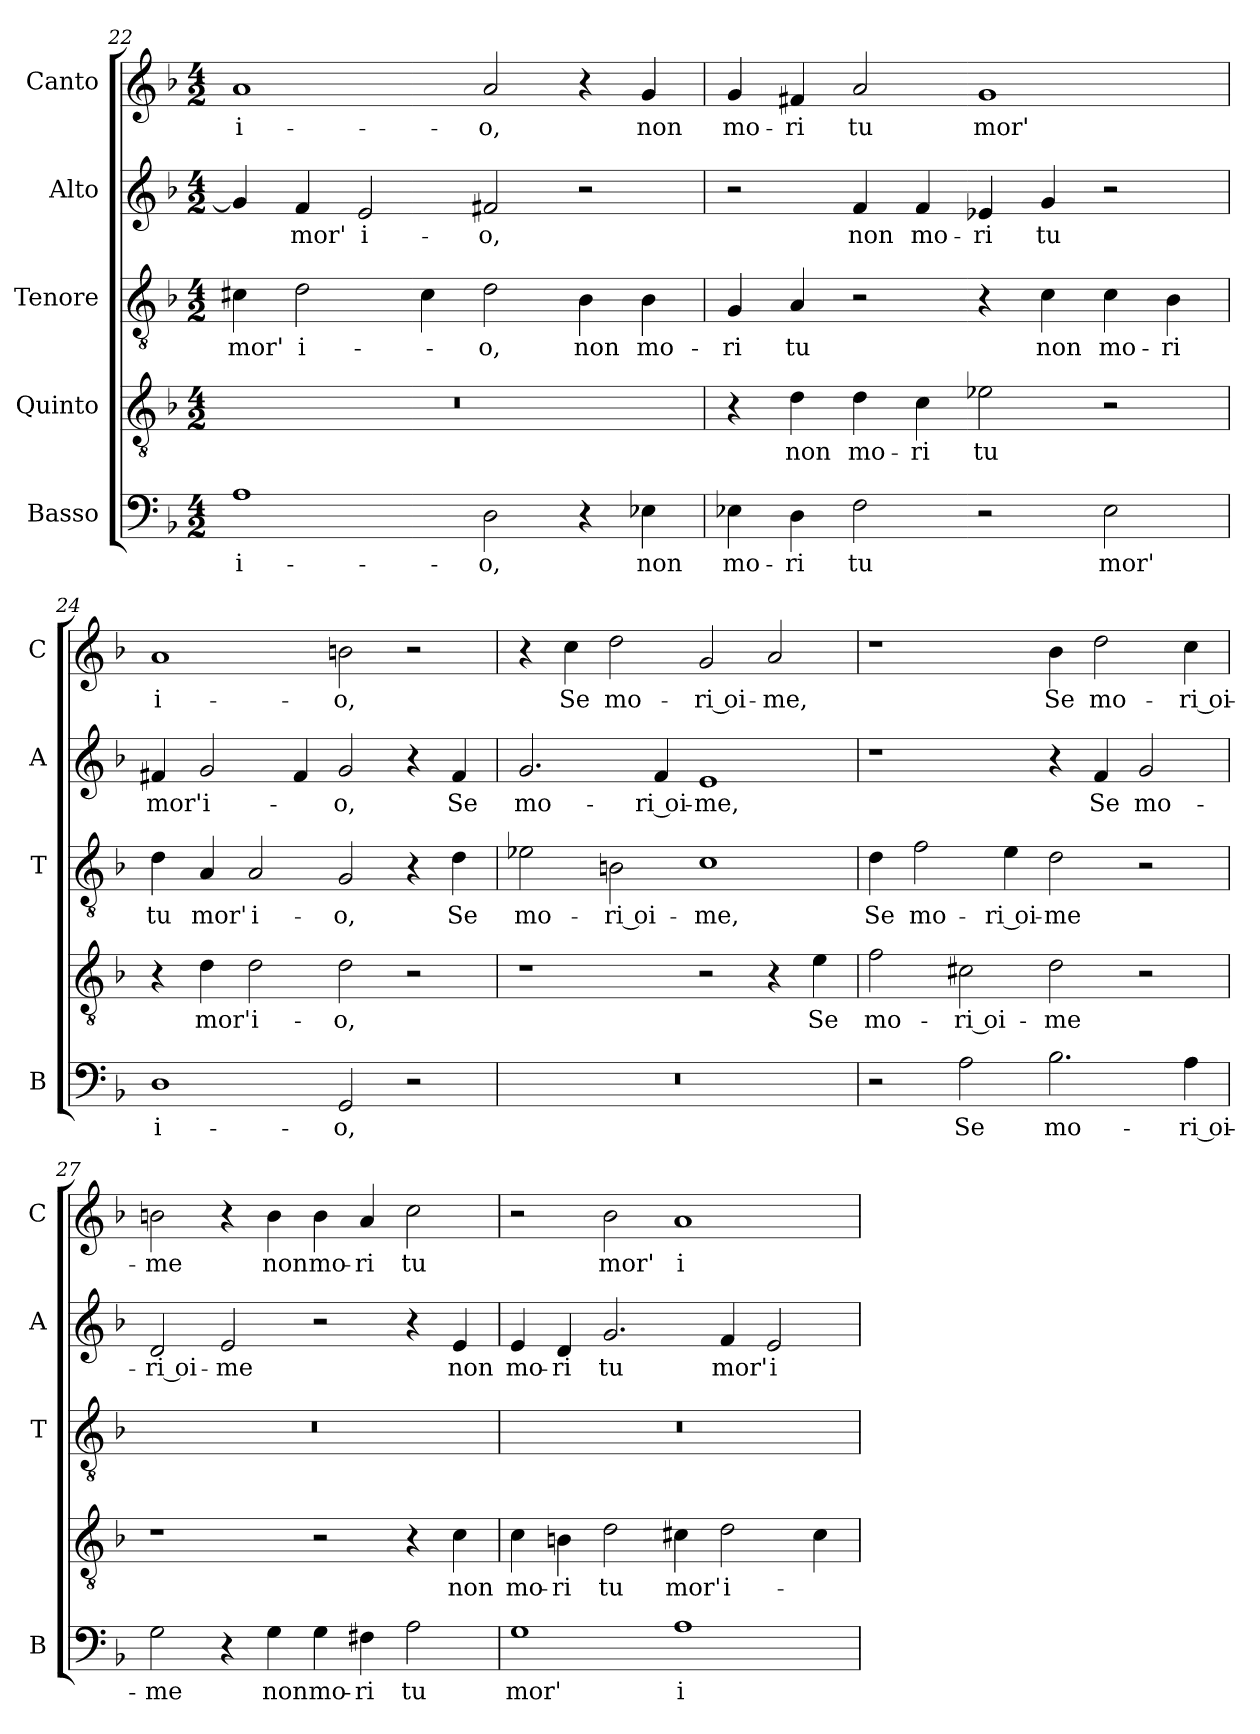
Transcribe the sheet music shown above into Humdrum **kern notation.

**kern	**text	**kern	**text	**kern	**text	**kern	**text	**kern	**text
*part5	*part5	*part4	*part4	*part3	*part3	*part2	*part2	*part1	*part1
*staff5	*staff5	*staff4	*staff4	*staff3	*staff3	*staff2	*staff2	*staff1	*staff1
*I"Basso	*	*I"Quinto	*	*I"Tenore	*	*I"Alto	*	*I"Canto	*
*I'B	*	*	*	*I'T	*	*I'A	*	*I'C	*
!!LO:PB:g=z
*clefF4	*	*clefGv2	*	*clefGv2	*	*clefG2	*	*clefG2	*
*k[b-]	*	*k[b-]	*	*k[b-]	*	*k[b-]	*	*k[b-]	*
*F:	*	*F:	*	*F:	*	*F:	*	*F:	*
*M4/2	*	*M4/2	*	*M4/2	*	*M4/2	*	*M4/2	*
=22	=22	=22	=22	=22	=22	=22	=22	=22	=22
!	!LO:LY:b	!	!	!	!LO:LY:b	!	!	!	!LO:LY:b
1A	i-	0r	.	4c#X\	mor'	4g/]	.	1a	i-
!	!	!	!	!	!LO:LY:b	!	!LO:LY:b	!	!
.	.	.	.	2d\	i-	4f/	mor'	.	.
!	!	!	!	!	!	!	!LO:LY:b	!	!
.	.	.	.	.	.	2e/	i-	.	.
.	.	.	.	4c#\	.	.	.	.	.
!	!LO:LY:b	!	!	!	!LO:LY:b	!	!LO:LY:b	!	!LO:LY:b
2D\	-o,	.	.	2d\	-o,	2f#X/	-o,	2a/	-o,
!	!	!	!	!	!LO:LY:b	!	!	!	!
4r	.	.	.	4B-\	non	2r	.	4r	.
!	!LO:LY:b	!	!	!	!LO:LY:b	!	!	!	!LO:LY:b
4E-X\	non	.	.	4B-\	mo-	.	.	4g/	non
=23	=23	=23	=23	=23	=23	=23	=23	=23	=23
!	!LO:LY:b	!	!	!	!LO:LY:b	!	!	!	!LO:LY:b
4E-X\	mo-	4r	.	4G/	-ri	2r	.	4g/	mo-
!	!LO:LY:b	!	!LO:LY:b	!	!LO:LY:b	!	!	!	!LO:LY:b
4D\	-ri	4d\	non	4A/	tu	.	.	4f#X/	-ri
!	!LO:LY:b	!	!LO:LY:b	!	!	!	!LO:LY:b	!	!LO:LY:b
2F\	tu	4d\	mo-	2r	.	4f/	non	2a/	tu
!	!	!	!LO:LY:b	!	!	!	!LO:LY:b	!	!
.	.	4c\	-ri	.	.	4f/	mo-	.	.
!	!	!	!LO:LY:b	!	!	!	!LO:LY:b	!	!LO:LY:b
2r	.	2e-X\	tu	4r	.	4e-X/	-ri	1g	mor'
!	!	!	!	!	!LO:LY:b	!	!LO:LY:b	!	!
.	.	.	.	4c\	non	4g/	tu	.	.
!	!LO:LY:b	!	!	!	!LO:LY:b	!	!	!	!
2E-\	mor'	2r	.	4c\	mo-	2r	.	.	.
!	!	!	!	!	!LO:LY:b	!	!	!	!
.	.	.	.	4B-\	-ri	.	.	.	.
=24	=24	=24	=24	=24	=24	=24	=24	=24	=24
!	!LO:LY:b	!	!	!	!LO:LY:b	!	!LO:LY:b	!	!LO:LY:b
1D	i-	4r	.	4d\	tu	4f#X/	mor'	1a	i-
!	!	!	!LO:LY:b	!	!LO:LY:b	!	!LO:LY:b	!	!
.	.	4d\	mor'	4A/	mor'	2g/	i-	.	.
!	!	!	!LO:LY:b	!	!LO:LY:b	!	!	!	!
.	.	2d\	i-	2A/	i-	.	.	.	.
.	.	.	.	.	.	4f#/	.	.	.
!	!LO:LY:b	!	!LO:LY:b	!	!LO:LY:b	!	!LO:LY:b	!	!LO:LY:b
2GG/	-o,	2d\	-o,	2G/	-o,	2g/	-o,	2bn\	-o,
2r	.	2r	.	4r	.	4r	.	2r	.
!	!	!	!	!	!LO:LY:b	!	!LO:LY:b	!	!
.	.	.	.	4d\	Se	4f#/	Se	.	.
=25	=25	=25	=25	=25	=25	=25	=25	=25	=25
!	!	!	!	!	!LO:LY:b	!	!LO:LY:b	!	!
0r	.	1r	.	2e-X\	mo-	2.g/	mo-	4r	.
!	!	!	!	!	!	!	!	!	!LO:LY:b
.	.	.	.	.	.	.	.	4cc\	Se
!	!	!	!	!	!LO:LY:b	!	!	!	!LO:LY:b
.	.	.	.	2Bn\	-ri oi-	.	.	2dd\	mo-
!	!	!	!	!	!	!	!LO:LY:b	!	!
.	.	.	.	.	.	4f/	-ri oi-	.	.
!	!	!	!	!	!LO:LY:b	!	!LO:LY:b	!	!LO:LY:b
.	.	2r	.	1c	-me,	1e	-me,	2g/	-ri oi-
!	!	!	!	!	!	!	!	!	!LO:LY:b
.	.	4r	.	.	.	.	.	2a/	-me,
!	!	!	!LO:LY:b	!	!	!	!	!	!
.	.	4e\	Se	.	.	.	.	.	.
!!LO:LB:g=z
=26	=26	=26	=26	=26	=26	=26	=26	=26	=26
!	!	!	!LO:LY:b	!	!LO:LY:b	!	!	!	!
2r	.	2f\	mo-	4d\	Se	1r	.	1r	.
!	!	!	!	!	!LO:LY:b	!	!	!	!
.	.	.	.	2f\	mo-	.	.	.	.
!	!LO:LY:b	!	!LO:LY:b	!	!	!	!	!	!
2A\	Se	2c#X\	-ri oi-	.	.	.	.	.	.
!	!	!	!	!	!LO:LY:b	!	!	!	!
.	.	.	.	4e\	-ri oi-	.	.	.	.
!	!LO:LY:b	!	!LO:LY:b	!	!LO:LY:b	!	!	!	!LO:LY:b
2.B-\	mo-	2d\	-me	2d\	-me	4r	.	4b-\	Se
!	!	!	!	!	!	!	!LO:LY:b	!	!LO:LY:b
.	.	.	.	.	.	4f/	Se	2dd\	mo-
!	!	!	!	!	!	!	!LO:LY:b	!	!
.	.	2r	.	2r	.	2g/	mo-	.	.
!	!LO:LY:b	!	!	!	!	!	!	!	!LO:LY:b
4A\	-ri oi-	.	.	.	.	.	.	4cc\	-ri oi-
=27	=27	=27	=27	=27	=27	=27	=27	=27	=27
!	!LO:LY:b	!	!	!	!	!	!LO:LY:b	!	!LO:LY:b
2G\	-me	1r	.	0r	.	2d/	-ri oi-	2bn\	-me
!	!	!	!	!	!	!	!LO:LY:b	!	!
4r	.	.	.	.	.	2e/	-me	4r	.
!	!LO:LY:b	!	!	!	!	!	!	!	!LO:LY:b
4G\	non	.	.	.	.	.	.	4b\	non
!	!LO:LY:b	!	!	!	!	!	!	!	!LO:LY:b
4G\	mo-	2r	.	.	.	2r	.	4b\	mo-
!	!LO:LY:b	!	!	!	!	!	!	!	!LO:LY:b
4F#X\	-ri	.	.	.	.	.	.	4a/	-ri
!	!LO:LY:b	!	!	!	!	!	!	!	!LO:LY:b
2A\	tu	4r	.	.	.	4r	.	2cc\	tu
!	!	!	!LO:LY:b	!	!	!	!LO:LY:b	!	!
.	.	4c\	non	.	.	4e/	non	.	.
=28	=28	=28	=28	=28	=28	=28	=28	=28	=28
!	!LO:LY:b	!	!LO:LY:b	!	!	!	!LO:LY:b	!	!
1G	mor'	4c\	mo-	0r	.	4e/	mo-	2r	.
!	!	!	!LO:LY:b	!	!	!	!LO:LY:b	!	!
.	.	4Bn\	-ri	.	.	4d/	-ri	.	.
!	!	!	!LO:LY:b	!	!	!	!LO:LY:b	!	!LO:LY:b
.	.	2d\	tu	.	.	2.g/	tu	2b-\	mor'
!	!LO:LY:b	!	!LO:LY:b	!	!	!	!	!	!LO:LY:b
1A	i-	4c#X\	mor'	.	.	.	.	1a	i-
!	!	!	!LO:LY:b	!	!	!	!LO:LY:b	!	!
.	.	2d\	i-	.	.	4f/	mor'	.	.
!	!	!	!	!	!	!	!LO:LY:b	!	!
.	.	.	.	.	.	2e/	i-	.	.
.	.	4c#\	.	.	.	.	.	.	.
=	=	=	=	=	=	=	=	=	=
*-	*-	*-	*-	*-	*-	*-	*-	*-	*-
